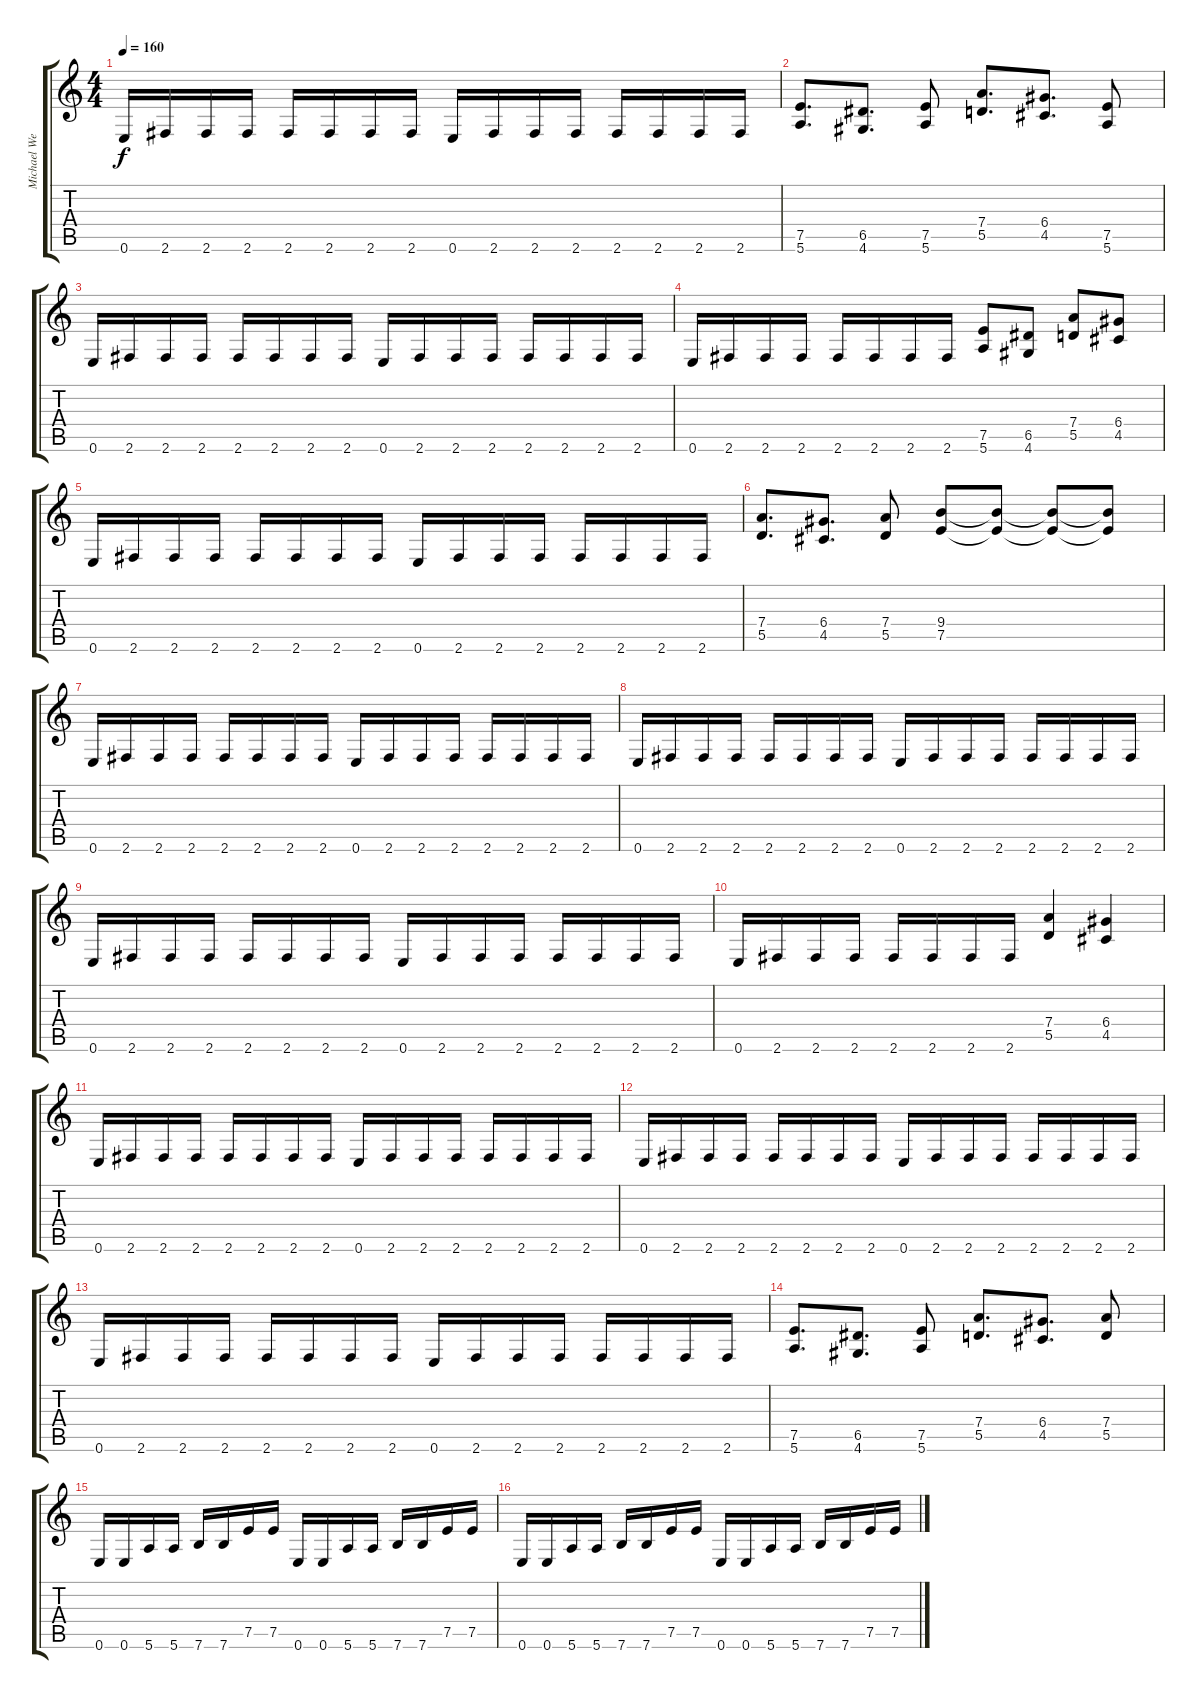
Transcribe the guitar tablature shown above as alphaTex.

\track ("Michael Weikath" "Michael We") {instrument distortionguitar}
\staff {score tabs}
\tuning (E4 B3 G3 D3 A2 E2) {hide}
\ts (4 4)
\tempo 160
\clef g2
\ks c
0.6.16{dy f} 2.6.16 2.6.16 2.6.16 2.6.16 2.6.16 2.6.16 2.6.16 0.6.16 2.6.16 2.6.16 2.6.16 2.6.16 2.6.16 2.6.16 2.6.16 |
(7.5 5.6).8{d} (6.5 4.6).8{d} (7.5 5.6).8 (7.4 5.5).8{d} (6.4 4.5).8{d} (7.5 5.6).8 |
0.6.16 2.6.16 2.6.16 2.6.16 2.6.16 2.6.16 2.6.16 2.6.16 0.6.16 2.6.16 2.6.16 2.6.16 2.6.16 2.6.16 2.6.16 2.6.16 |
0.6.16 2.6.16 2.6.16 2.6.16 2.6.16 2.6.16 2.6.16 2.6.16 (7.5 5.6).8 (6.5 4.6).8 (7.4 5.5).8 (6.4 4.5).8 |
0.6.16 2.6.16 2.6.16 2.6.16 2.6.16 2.6.16 2.6.16 2.6.16 0.6.16 2.6.16 2.6.16 2.6.16 2.6.16 2.6.16 2.6.16 2.6.16 |
(7.4 5.5).8{d} (6.4 4.5).8{d} (7.4 5.5).8 (9.4 7.5).8 (9.4{t} 7.5{t}).8 (9.4{t} 7.5{t}).8 (9.4{t} 7.5{t}).8 |
0.6.16 2.6.16 2.6.16 2.6.16 2.6.16 2.6.16 2.6.16 2.6.16 0.6.16 2.6.16 2.6.16 2.6.16 2.6.16 2.6.16 2.6.16 2.6.16 |
0.6.16 2.6.16 2.6.16 2.6.16 2.6.16 2.6.16 2.6.16 2.6.16 0.6.16 2.6.16 2.6.16 2.6.16 2.6.16 2.6.16 2.6.16 2.6.16 |
0.6.16 2.6.16 2.6.16 2.6.16 2.6.16 2.6.16 2.6.16 2.6.16 0.6.16 2.6.16 2.6.16 2.6.16 2.6.16 2.6.16 2.6.16 2.6.16 |
0.6.16 2.6.16 2.6.16 2.6.16 2.6.16 2.6.16 2.6.16 2.6.16 (7.4 5.5).4 (6.4 4.5).4 |
0.6.16 2.6.16 2.6.16 2.6.16 2.6.16 2.6.16 2.6.16 2.6.16 0.6.16 2.6.16 2.6.16 2.6.16 2.6.16 2.6.16 2.6.16 2.6.16 |
0.6.16 2.6.16 2.6.16 2.6.16 2.6.16 2.6.16 2.6.16 2.6.16 0.6.16 2.6.16 2.6.16 2.6.16 2.6.16 2.6.16 2.6.16 2.6.16 |
0.6.16 2.6.16 2.6.16 2.6.16 2.6.16 2.6.16 2.6.16 2.6.16 0.6.16 2.6.16 2.6.16 2.6.16 2.6.16 2.6.16 2.6.16 2.6.16 |
(7.5 5.6).8{d} (6.5 4.6).8{d} (7.5 5.6).8 (7.4 5.5).8{d} (6.4 4.5).8{d} (7.4 5.5).8 |
0.6.16 0.6.16 5.6.16 5.6.16 7.6.16 7.6.16 7.5.16 7.5.16 0.6.16 0.6.16 5.6.16 5.6.16 7.6.16 7.6.16 7.5.16 7.5.16 |
0.6.16 0.6.16 5.6.16 5.6.16 7.6.16 7.6.16 7.5.16 7.5.16 0.6.16 0.6.16 5.6.16 5.6.16 7.6.16 7.6.16 7.5.16 7.5.16
